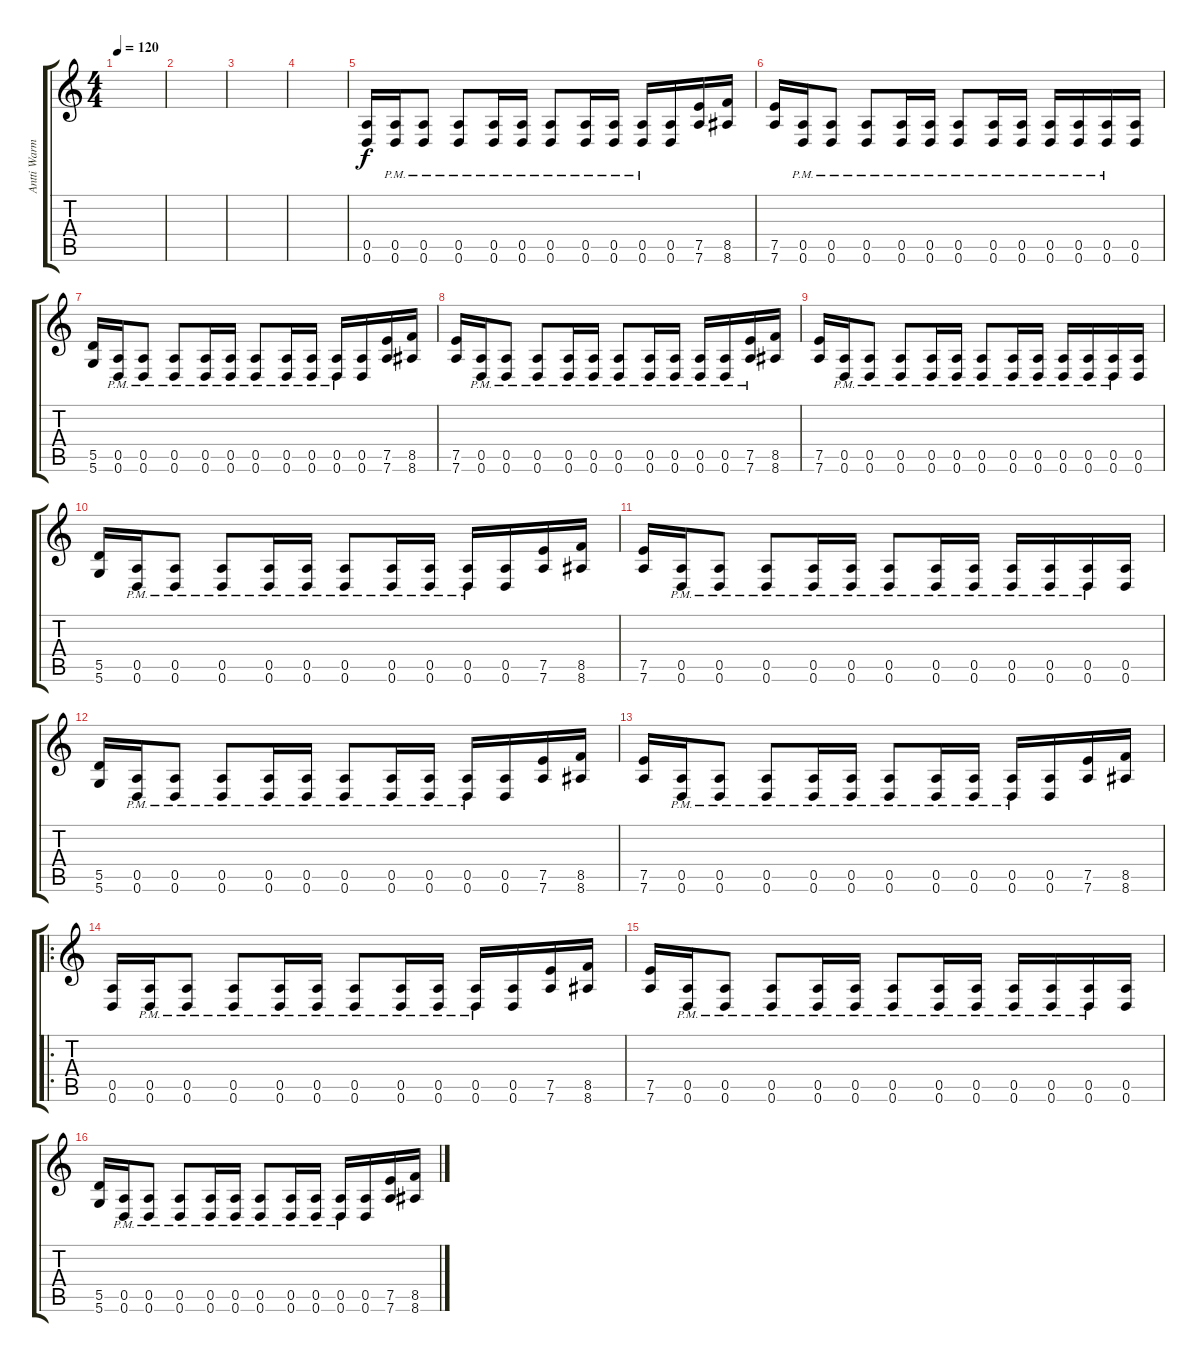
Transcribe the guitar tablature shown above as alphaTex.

\track ("Antti Warman" "Antti Warm") {instrument distortionguitar}
\staff {score tabs}
\tuning (E4 B3 G3 D3 A2 D2) {hide}
\ts (4 4)
\tempo 120
\clef g2
\ks c
|
|
|
|
(0.5 0.6).16 (0.5{pm} 0.6{pm}).16 (0.5{pm} 0.6{pm}).8 (0.5{pm} 0.6{pm}).8 (0.5{pm} 0.6{pm}).16 (0.5{pm} 0.6{pm}).16 (0.5{pm} 0.6{pm}).8 (0.5{pm} 0.6{pm}).16 (0.5{pm} 0.6{pm}).16 (0.5{pm} 0.6{pm}).16 (0.5 0.6).16 (7.5 7.6).16 (8.5 8.6).16 |
(7.5 7.6).16 (0.5{pm} 0.6{pm}).16 (0.5{pm} 0.6{pm}).8 (0.5{pm} 0.6{pm}).8 (0.5{pm} 0.6{pm}).16 (0.5{pm} 0.6{pm}).16 (0.5{pm} 0.6{pm}).8 (0.5{pm} 0.6{pm}).16 (0.5{pm} 0.6{pm}).16 (0.5{pm} 0.6{pm}).16 (0.5{pm} 0.6{pm}).16 (0.5{pm} 0.6{pm}).16 (0.5 0.6).16 |
(5.5 5.6).16 (0.5{pm} 0.6{pm}).16 (0.5{pm} 0.6{pm}).8 (0.5{pm} 0.6{pm}).8 (0.5{pm} 0.6{pm}).16 (0.5{pm} 0.6{pm}).16 (0.5{pm} 0.6{pm}).8 (0.5{pm} 0.6{pm}).16 (0.5{pm} 0.6{pm}).16 (0.5{pm} 0.6{pm}).16 (0.5 0.6).16 (7.5 7.6).16 (8.5 8.6).16 |
(7.5 7.6).16 (0.5{pm} 0.6{pm}).16 (0.5{pm} 0.6{pm}).8 (0.5{pm} 0.6{pm}).8 (0.5{pm} 0.6{pm}).16 (0.5{pm} 0.6{pm}).16 (0.5{pm} 0.6{pm}).8 (0.5{pm} 0.6{pm}).16 (0.5{pm} 0.6{pm}).16 (0.5{pm} 0.6{pm}).16 (0.5{pm} 0.6{pm}).16 (7.5{pm} 7.6{pm}).16 (8.5 8.6).16 |
(7.5 7.6).16 (0.5{pm} 0.6{pm}).16 (0.5{pm} 0.6{pm}).8 (0.5{pm} 0.6{pm}).8 (0.5{pm} 0.6{pm}).16 (0.5{pm} 0.6{pm}).16 (0.5{pm} 0.6{pm}).8 (0.5{pm} 0.6{pm}).16 (0.5{pm} 0.6{pm}).16 (0.5{pm} 0.6{pm}).16 (0.5{pm} 0.6{pm}).16 (0.5{pm} 0.6{pm}).16 (0.5 0.6).16 |
(5.5 5.6).16 (0.5{pm} 0.6{pm}).16 (0.5{pm} 0.6{pm}).8 (0.5{pm} 0.6{pm}).8 (0.5{pm} 0.6{pm}).16 (0.5{pm} 0.6{pm}).16 (0.5{pm} 0.6{pm}).8 (0.5{pm} 0.6{pm}).16 (0.5{pm} 0.6{pm}).16 (0.5{pm} 0.6{pm}).16 (0.5 0.6).16 (7.5 7.6).16 (8.5 8.6).16 |
(7.5 7.6).16 (0.5{pm} 0.6{pm}).16 (0.5{pm} 0.6{pm}).8 (0.5{pm} 0.6{pm}).8 (0.5{pm} 0.6{pm}).16 (0.5{pm} 0.6{pm}).16 (0.5{pm} 0.6{pm}).8 (0.5{pm} 0.6{pm}).16 (0.5{pm} 0.6{pm}).16 (0.5{pm} 0.6{pm}).16 (0.5{pm} 0.6{pm}).16 (0.5{pm} 0.6{pm}).16 (0.5 0.6).16 |
(5.5 5.6).16 (0.5{pm} 0.6{pm}).16 (0.5{pm} 0.6{pm}).8 (0.5{pm} 0.6{pm}).8 (0.5{pm} 0.6{pm}).16 (0.5{pm} 0.6{pm}).16 (0.5{pm} 0.6{pm}).8 (0.5{pm} 0.6{pm}).16 (0.5{pm} 0.6{pm}).16 (0.5{pm} 0.6{pm}).16 (0.5 0.6).16 (7.5 7.6).16 (8.5 8.6).16 |
(7.5 7.6).16 (0.5{pm} 0.6{pm}).16 (0.5{pm} 0.6{pm}).8 (0.5{pm} 0.6{pm}).8 (0.5{pm} 0.6{pm}).16 (0.5{pm} 0.6{pm}).16 (0.5{pm} 0.6{pm}).8 (0.5{pm} 0.6{pm}).16 (0.5{pm} 0.6{pm}).16 (0.5{pm} 0.6{pm}).16 (0.5 0.6).16 (7.5 7.6).16 (8.5 8.6).16 |
\ro
(0.5 0.6).16 (0.5{pm} 0.6{pm}).16 (0.5{pm} 0.6{pm}).8 (0.5{pm} 0.6{pm}).8 (0.5{pm} 0.6{pm}).16 (0.5{pm} 0.6{pm}).16 (0.5{pm} 0.6{pm}).8 (0.5{pm} 0.6{pm}).16 (0.5{pm} 0.6{pm}).16 (0.5{pm} 0.6{pm}).16 (0.5 0.6).16 (7.5 7.6).16 (8.5 8.6).16 |
(7.5 7.6).16 (0.5{pm} 0.6{pm}).16 (0.5{pm} 0.6{pm}).8 (0.5{pm} 0.6{pm}).8 (0.5{pm} 0.6{pm}).16 (0.5{pm} 0.6{pm}).16 (0.5{pm} 0.6{pm}).8 (0.5{pm} 0.6{pm}).16 (0.5{pm} 0.6{pm}).16 (0.5{pm} 0.6{pm}).16 (0.5{pm} 0.6{pm}).16 (0.5{pm} 0.6{pm}).16 (0.5 0.6).16 |
(5.5 5.6).16 (0.5{pm} 0.6{pm}).16 (0.5{pm} 0.6{pm}).8 (0.5{pm} 0.6{pm}).8 (0.5{pm} 0.6{pm}).16 (0.5{pm} 0.6{pm}).16 (0.5{pm} 0.6{pm}).8 (0.5{pm} 0.6{pm}).16 (0.5{pm} 0.6{pm}).16 (0.5{pm} 0.6{pm}).16 (0.5 0.6).16 (7.5 7.6).16 (8.5 8.6).16
